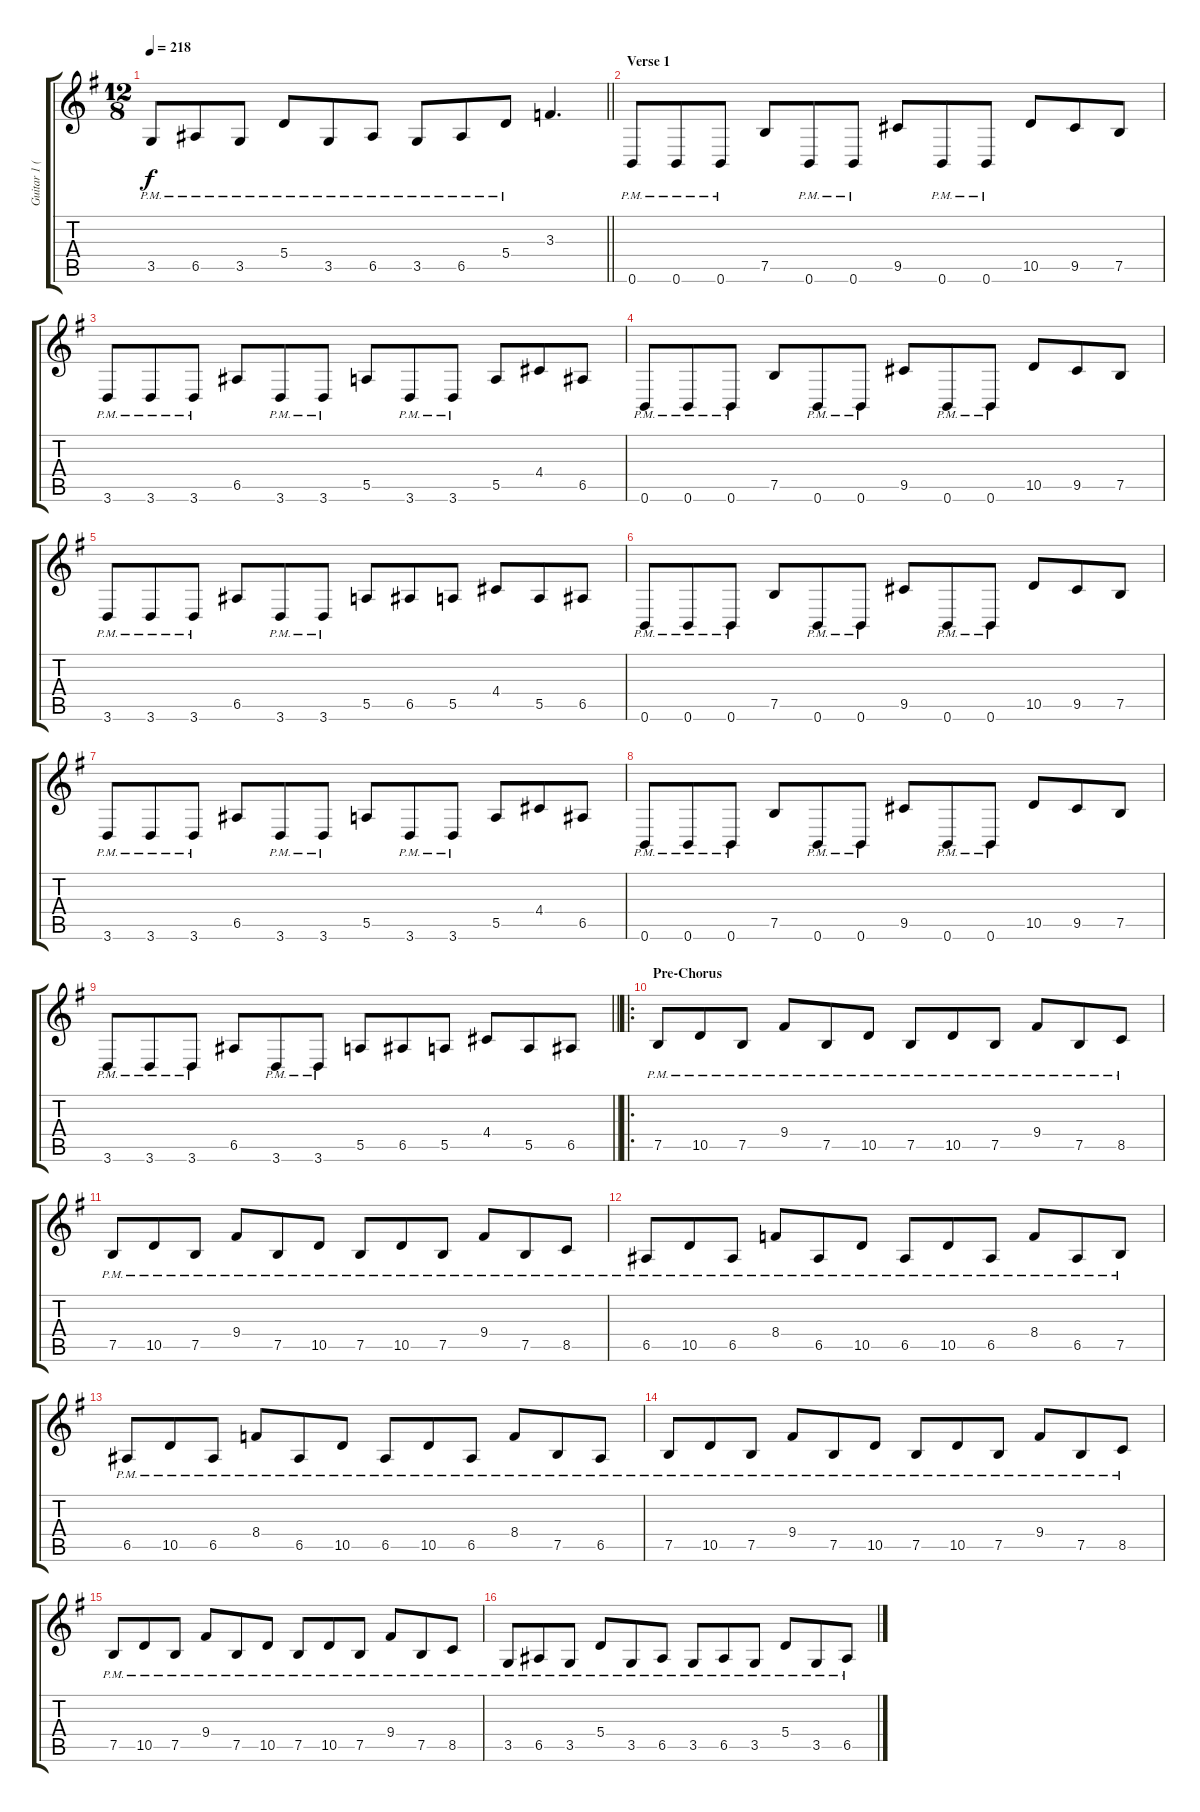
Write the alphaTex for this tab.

\track ("Guitar 1 (Sean)" "Guitar 1 (") {instrument distortionguitar}
\staff {score tabs}
\tuning (B3 Gb3 D3 A2 E2 B1) {hide}
\ts (12 8)
\tempo 218
\clef g2
\barLineRight lightlight
\ks eminor
3.5{pm}.8{dy f} 6.5{pm}.8 3.5{pm}.8 5.4{pm}.8 3.5{pm}.8 6.5{pm}.8 3.5{pm}.8 6.5{pm}.8 5.4{pm}.8 3.3.4{d} |
\section ("" "Verse 1")
0.6{pm}.8 0.6{pm}.8 0.6{pm}.8 7.5.8 0.6{pm}.8 0.6{pm}.8 9.5.8 0.6{pm}.8 0.6{pm}.8 10.5.8 9.5.8 7.5.8 |
3.6{pm}.8 3.6{pm}.8 3.6{pm}.8 6.5.8 3.6{pm}.8 3.6{pm}.8 5.5.8 3.6{pm}.8 3.6{pm}.8 5.5.8 4.4.8 6.5.8 |
0.6{pm}.8 0.6{pm}.8 0.6{pm}.8 7.5.8 0.6{pm}.8 0.6{pm}.8 9.5.8 0.6{pm}.8 0.6{pm}.8 10.5.8 9.5.8 7.5.8 |
3.6{pm}.8 3.6{pm}.8 3.6{pm}.8 6.5.8 3.6{pm}.8 3.6{pm}.8 5.5.8 6.5.8 5.5.8 4.4.8 5.5.8 6.5.8 |
0.6{pm}.8 0.6{pm}.8 0.6{pm}.8 7.5.8 0.6{pm}.8 0.6{pm}.8 9.5.8 0.6{pm}.8 0.6{pm}.8 10.5.8 9.5.8 7.5.8 |
3.6{pm}.8 3.6{pm}.8 3.6{pm}.8 6.5.8 3.6{pm}.8 3.6{pm}.8 5.5.8 3.6{pm}.8 3.6{pm}.8 5.5.8 4.4.8 6.5.8 |
0.6{pm}.8 0.6{pm}.8 0.6{pm}.8 7.5.8 0.6{pm}.8 0.6{pm}.8 9.5.8 0.6{pm}.8 0.6{pm}.8 10.5.8 9.5.8 7.5.8 |
\barLineRight lightlight
3.6{pm}.8 3.6{pm}.8 3.6{pm}.8 6.5.8 3.6{pm}.8 3.6{pm}.8 5.5.8 6.5.8 5.5.8 4.4.8 5.5.8 6.5.8 |
\ro
\section ("" "Pre-Chorus")
7.5{pm}.8 10.5{pm}.8 7.5{pm}.8 9.4{pm}.8 7.5{pm}.8 10.5{pm}.8 7.5{pm}.8 10.5{pm}.8 7.5{pm}.8 9.4{pm}.8 7.5{pm}.8 8.5{pm}.8 |
7.5{pm}.8 10.5{pm}.8 7.5{pm}.8 9.4{pm}.8 7.5{pm}.8 10.5{pm}.8 7.5{pm}.8 10.5{pm}.8 7.5{pm}.8 9.4{pm}.8 7.5{pm}.8 8.5{pm}.8 |
6.5{pm}.8 10.5{pm}.8 6.5{pm}.8 8.4{pm}.8 6.5{pm}.8 10.5{pm}.8 6.5{pm}.8 10.5{pm}.8 6.5{pm}.8 8.4{pm}.8 6.5{pm}.8 7.5{pm}.8 |
6.5{pm}.8 10.5{pm}.8 6.5{pm}.8 8.4{pm}.8 6.5{pm}.8 10.5{pm}.8 6.5{pm}.8 10.5{pm}.8 6.5{pm}.8 8.4{pm}.8 7.5{pm}.8 6.5{pm}.8 |
7.5{pm}.8 10.5{pm}.8 7.5{pm}.8 9.4{pm}.8 7.5{pm}.8 10.5{pm}.8 7.5{pm}.8 10.5{pm}.8 7.5{pm}.8 9.4{pm}.8 7.5{pm}.8 8.5{pm}.8 |
7.5{pm}.8 10.5{pm}.8 7.5{pm}.8 9.4{pm}.8 7.5{pm}.8 10.5{pm}.8 7.5{pm}.8 10.5{pm}.8 7.5{pm}.8 9.4{pm}.8 7.5{pm}.8 8.5{pm}.8 |
3.5{pm}.8 6.5{pm}.8 3.5{pm}.8 5.4{pm}.8 3.5{pm}.8 6.5{pm}.8 3.5{pm}.8 6.5{pm}.8 3.5{pm}.8 5.4{pm}.8 3.5{pm}.8 6.5{pm}.8
